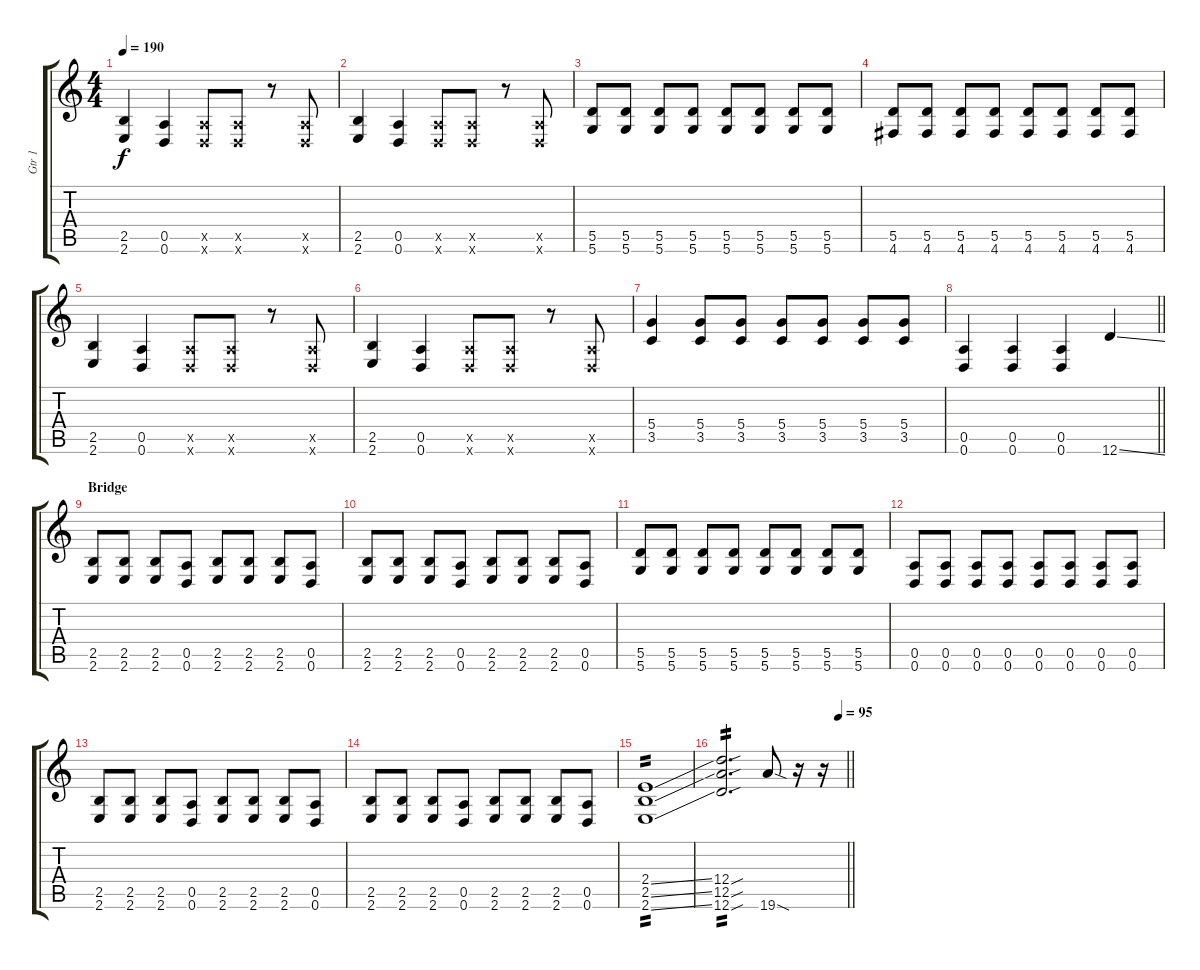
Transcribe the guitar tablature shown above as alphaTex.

\track ("Gtr 1" "Gtr 1") {instrument distortionguitar}
\staff {score tabs}
\tuning (E4 B3 G3 D3 A2 D2) {hide}
\ts (4 4)
\tempo 190
\clef g2
\ks c
(2.5 2.6).4{dy f} (0.5 0.6).4 (0.5{x} 0.6{x}).8 (0.5{x} 0.6{x}).8 r.8 (0.5{x} 0.6{x}).8 |
(2.5 2.6).4 (0.5 0.6).4 (0.5{x} 0.6{x}).8 (0.5{x} 0.6{x}).8 r.8 (0.5{x} 0.6{x}).8 |
(5.5 5.6).8 (5.5 5.6).8 (5.5 5.6).8 (5.5 5.6).8 (5.5 5.6).8 (5.5 5.6).8 (5.5 5.6).8 (5.5 5.6).8 |
(5.5 4.6).8 (5.5 4.6).8 (5.5 4.6).8 (5.5 4.6).8 (5.5 4.6).8 (5.5 4.6).8 (5.5 4.6).8 (5.5 4.6).8 |
(2.5 2.6).4 (0.5 0.6).4 (0.5{x} 0.6{x}).8 (0.5{x} 0.6{x}).8 r.8 (0.5{x} 0.6{x}).8 |
(2.5 2.6).4 (0.5 0.6).4 (0.5{x} 0.6{x}).8 (0.5{x} 0.6{x}).8 r.8 (0.5{x} 0.6{x}).8 |
(5.4 3.5).4 (5.4 3.5).8 (5.4 3.5).8 (5.4 3.5).8 (5.4 3.5).8 (5.4 3.5).8 (5.4 3.5).8 |
\barLineRight lightlight
(0.5 0.6).4 (0.5 0.6).4 (0.5 0.6).4 12.6{ss}.4 |
\section ("" "Bridge")
(2.5 2.6).8 (2.5 2.6).8 (2.5 2.6).8 (0.5 0.6).8 (2.5 2.6).8 (2.5 2.6).8 (2.5 2.6).8 (0.5 0.6).8 |
(2.5 2.6).8 (2.5 2.6).8 (2.5 2.6).8 (0.5 0.6).8 (2.5 2.6).8 (2.5 2.6).8 (2.5 2.6).8 (0.5 0.6).8 |
(5.5 5.6).8 (5.5 5.6).8 (5.5 5.6).8 (5.5 5.6).8 (5.5 5.6).8 (5.5 5.6).8 (5.5 5.6).8 (5.5 5.6).8 |
(0.5 0.6).8 (0.5 0.6).8 (0.5 0.6).8 (0.5 0.6).8 (0.5 0.6).8 (0.5 0.6).8 (0.5 0.6).8 (0.5 0.6).8 |
(2.5 2.6).8 (2.5 2.6).8 (2.5 2.6).8 (0.5 0.6).8 (2.5 2.6).8 (2.5 2.6).8 (2.5 2.6).8 (0.5 0.6).8 |
(2.5 2.6).8 (2.5 2.6).8 (2.5 2.6).8 (0.5 0.6).8 (2.5 2.6).8 (2.5 2.6).8 (2.5 2.6).8 (0.5 0.6).8 |
(2.4{ss} 2.5{ss} 2.6{ss}).1{tp 2} |
\tempo (95 0.9375)
\barLineRight lightlight
(12.4{sou} 12.5{sou} 12.6{sou}).2{d tp 2} 19.6{sod}.8 r.16 r.16
